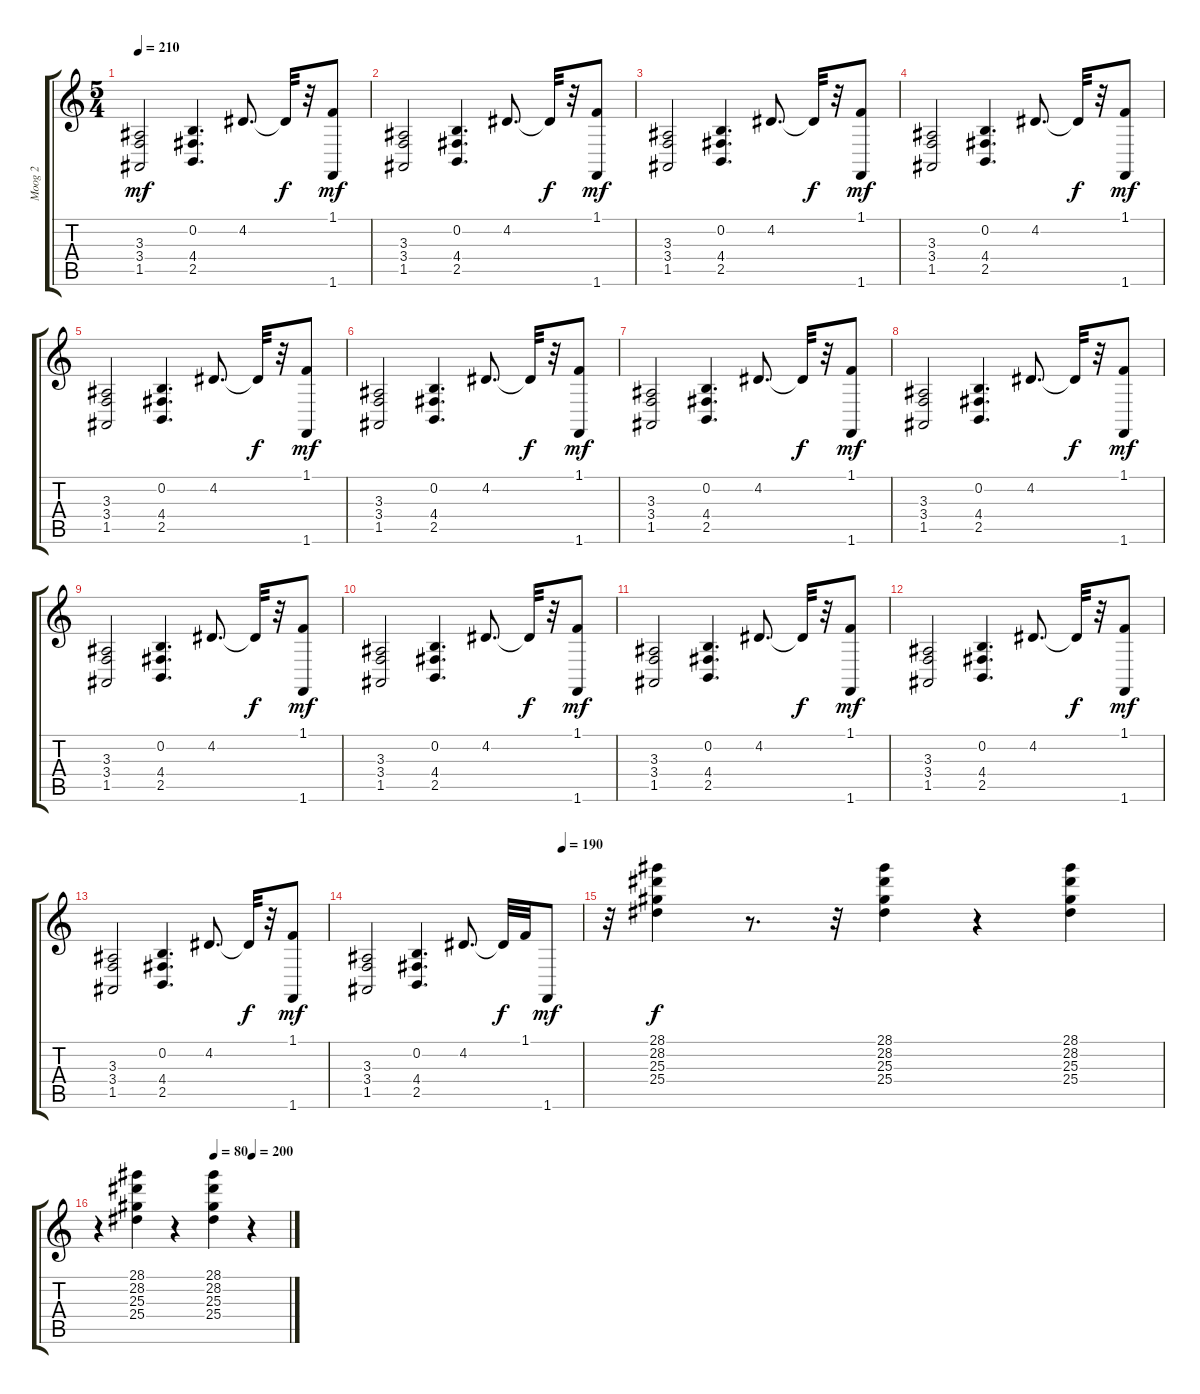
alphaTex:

\track ("Moog 2" "Moog 2") {instrument lead2sawtooth}
\staff {score tabs}
\tuning (E4 B3 G3 D3 A2 E2) {hide}
\ts (5 4)
\tempo 210
\clef g2
\ks c
(3.3 3.4 1.5).2{dy mf} (0.2 4.4 2.5).4{d} 4.2.8{d} 4.2{t}.32{dy f} r.32 (1.1 1.6).8{dy mf} |
(3.3 3.4 1.5).2 (0.2 4.4 2.5).4{d} 4.2.8{d} 4.2{t}.32{dy f} r.32 (1.1 1.6).8{dy mf} |
(3.3 3.4 1.5).2 (0.2 4.4 2.5).4{d} 4.2.8{d} 4.2{t}.32{dy f} r.32 (1.1 1.6).8{dy mf} |
(3.3 3.4 1.5).2 (0.2 4.4 2.5).4{d} 4.2.8{d} 4.2{t}.32{dy f} r.32 (1.1 1.6).8{dy mf} |
(3.3 3.4 1.5).2 (0.2 4.4 2.5).4{d} 4.2.8{d} 4.2{t}.32{dy f} r.32 (1.1 1.6).8{dy mf} |
(3.3 3.4 1.5).2 (0.2 4.4 2.5).4{d} 4.2.8{d} 4.2{t}.32{dy f} r.32 (1.1 1.6).8{dy mf} |
(3.3 3.4 1.5).2 (0.2 4.4 2.5).4{d} 4.2.8{d} 4.2{t}.32{dy f} r.32 (1.1 1.6).8{dy mf} |
(3.3 3.4 1.5).2 (0.2 4.4 2.5).4{d} 4.2.8{d} 4.2{t}.32{dy f} r.32 (1.1 1.6).8{dy mf} |
(3.3 3.4 1.5).2 (0.2 4.4 2.5).4{d} 4.2.8{d} 4.2{t}.32{dy f} r.32 (1.1 1.6).8{dy mf} |
(3.3 3.4 1.5).2 (0.2 4.4 2.5).4{d} 4.2.8{d} 4.2{t}.32{dy f} r.32 (1.1 1.6).8{dy mf} |
(3.3 3.4 1.5).2 (0.2 4.4 2.5).4{d} 4.2.8{d} 4.2{t}.32{dy f} r.32 (1.1 1.6).8{dy mf} |
(3.3 3.4 1.5).2 (0.2 4.4 2.5).4{d} 4.2.8{d} 4.2{t}.32{dy f} r.32 (1.1 1.6).8{dy mf} |
(3.3 3.4 1.5).2 (0.2 4.4 2.5).4{d} 4.2.8{d} 4.2{t}.32{dy f} r.32 (1.1 1.6).8{dy mf} |
\tempo (190 0.9083333333333333)
(3.3 3.4 1.5).2 (0.2 4.4 2.5).4{d} 4.2.8{d} 4.2{t}.32{dy f} 1.1.32 1.6.8{dy mf} |
r.32 (28.1 28.2 25.3 25.4).4{dy f} r.8{d} r.32 (28.1 28.2 25.3 25.4).4 r.4 (28.1 28.2 25.3 25.4).4 |
\tempo (80 0.6083333333333333)
\tempo (200 0.8083333333333333)
r.4 (28.1 28.2 25.3 25.4).4 r.4 (28.1 28.2 25.3 25.4).4 r.4
